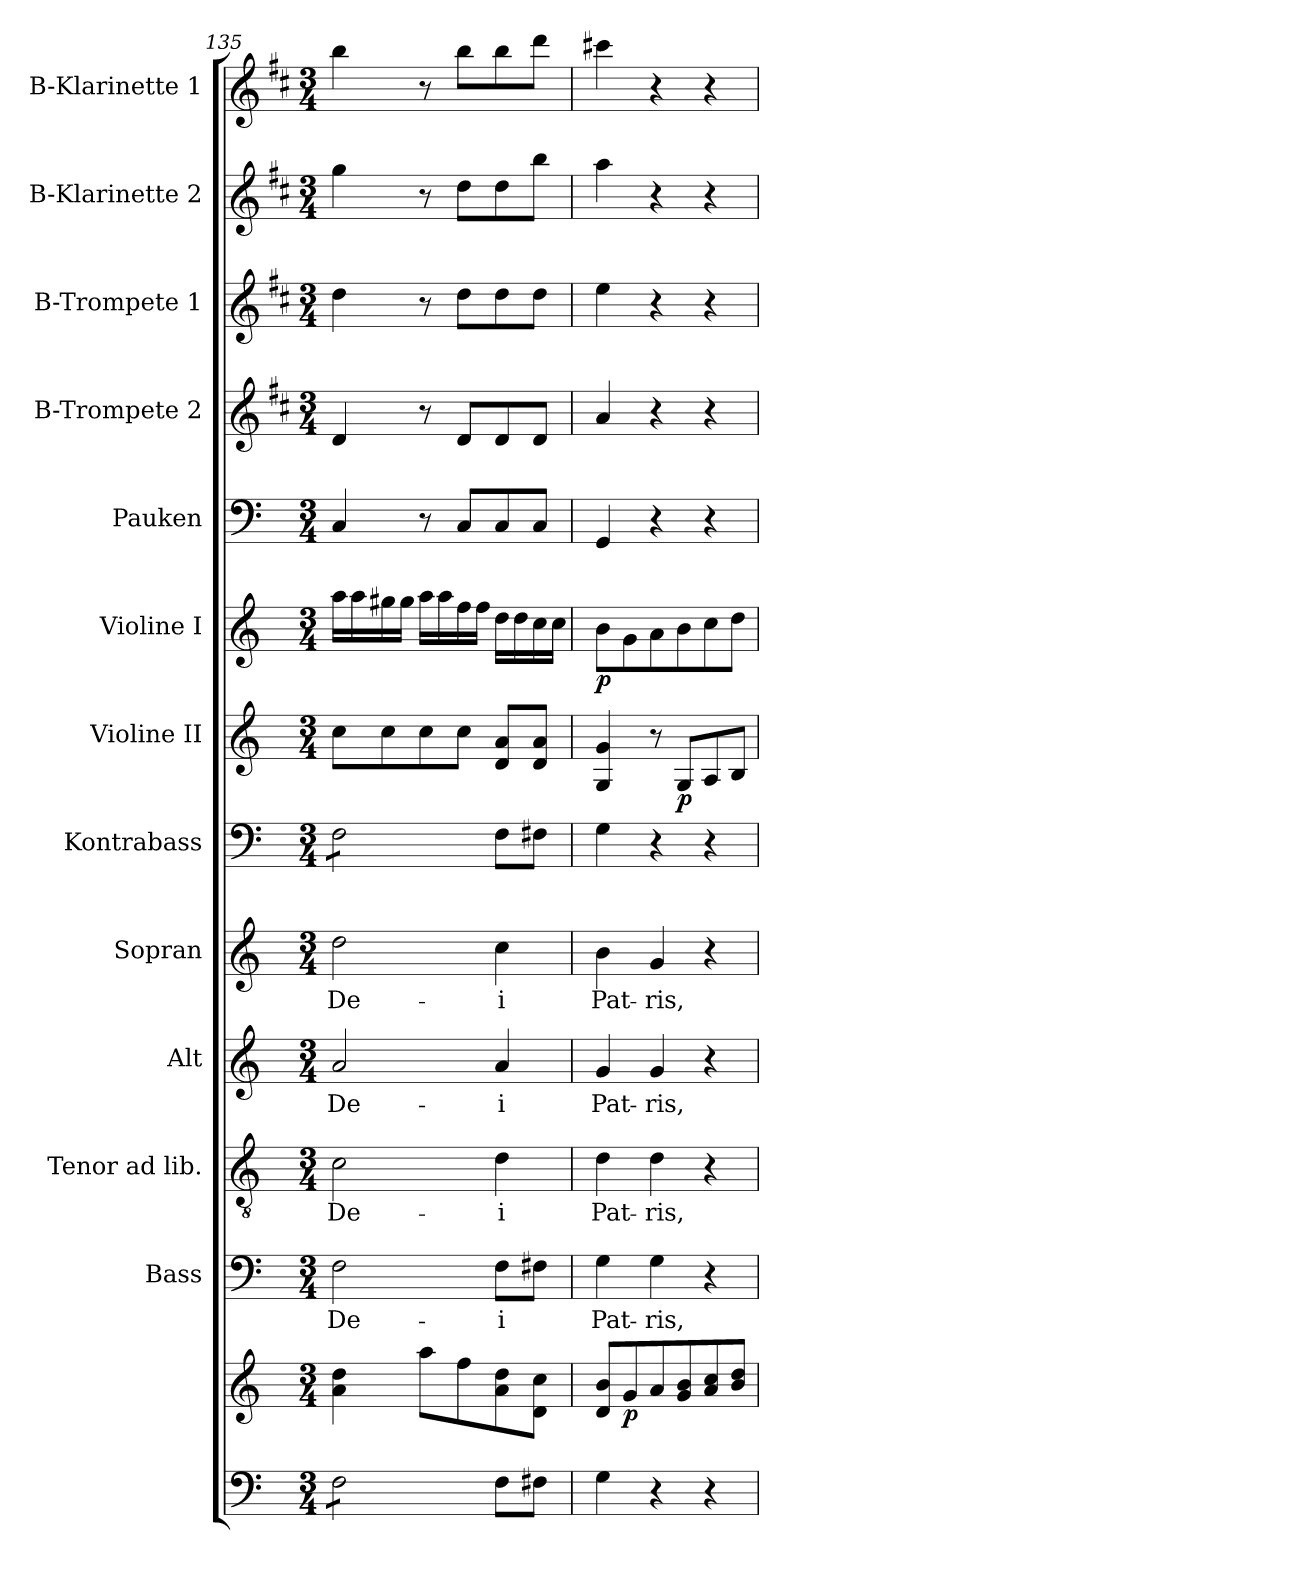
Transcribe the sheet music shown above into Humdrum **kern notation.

**kern	**kern	**dynam	**kern	**text	**kern	**text	**kern	**text	**kern	**text	**kern	**kern	**dynam	**kern	**dynam	**kern	**kern	**kern	**kern	**kern
*part13	*part13	*part13	*part12	*part12	*part11	*part11	*part10	*part10	*part9	*part9	*part8	*part7	*part7	*part6	*part6	*part5	*part4	*part3	*part2	*part1
*staff14	*staff13	*staff13/14	*staff12	*staff12	*staff11	*staff11	*staff10	*staff10	*staff9	*staff9	*staff8	*staff7	*staff7	*staff6	*staff6	*staff5	*staff4	*staff3	*staff2	*staff1
*	*	*	*I"Bass	*	*I"Tenor ad lib.	*	*I"Alt	*	*I"Sopran	*	*I"Kontrabass	*I"Violine II	*	*I"Violine I	*	*I"Pauken	*I"B-Trompete 2	*I"B-Trompete 1	*I"B-Klarinette 2	*I"B-Klarinette 1
*	*	*	*I'B.	*	*I'T.	*	*I'A.	*	*I'S.	*	*I'Kb.	*I'Vl. II	*	*I'Vl. I	*	*I'Pk.	*I'Trp. 2	*I'Trp. 1	*I'B Kl. 2	*I'B Kl. 1
*clefF4	*clefG2	*	*clefF4	*	*clefGv2	*	*clefG2	*	*clefG2	*	*clefF4	*clefG2	*	*clefG2	*	*clefF4	*clefG2	*clefG2	*clefG2	*clefG2
*	*	*	*	*	*	*	*	*	*	*	*ITrd7c12	*	*	*	*	*	*ITrd1c2	*ITrd1c2	*ITrd1c2	*ITrd1c2
*k[]	*k[]	*	*k[]	*	*k[]	*	*k[]	*	*k[]	*	*k[]	*k[]	*	*k[]	*	*k[]	*k[]	*k[]	*k[]	*k[]
*C:	*C:	*	*C:	*	*C:	*	*C:	*	*C:	*	*C:	*C:	*	*C:	*	*C:	*C:	*C:	*C:	*C:
*M3/4	*M3/4	*	*M3/4	*	*M3/4	*	*M3/4	*	*M3/4	*	*M3/4	*M3/4	*	*M3/4	*	*M3/4	*M3/4	*M3/4	*M3/4	*M3/4
=135	=135	=135	=135	=135	=135	=135	=135	=135	=135	=135	=135	=135	=135	=135	=135	=135	=135	=135	=135	=135
!	!	!	!	!LO:LY:b	!	!LO:LY:b	!	!LO:LY:b	!	!LO:LY:b	!	!	!	!	!	!	!	!	!	!
*tremolo	*	*	*	*	*	*	*	*	*	*	*	*	*	*	*	*	*	*	*	*
*	*	*	*	*	*	*	*	*	*	*	*tremolo	*	*	*	*	*	*	*	*	*
8F\L	4a\ 4dd\	.	2F\	De-	2c\	De-	2a/	De-	2dd\	De-	8FF\L	8cc\L	.	16aa\LL	.	4C/	4c/	4cc\	4ff\	4aa\
.	.	.	.	.	.	.	.	.	.	.	.	.	.	16aa\	.	.	.	.	.	.
8F\	.	.	.	.	.	.	.	.	.	.	8FF\	8cc\	.	16gg#X\	.	.	.	.	.	.
.	.	.	.	.	.	.	.	.	.	.	.	.	.	16gg#\JJ	.	.	.	.	.	.
8F\	8aa\L	.	.	.	.	.	.	.	.	.	8FF\	8cc\	.	16aa\LL	.	8r	8r	8r	8r	8r
.	.	.	.	.	.	.	.	.	.	.	.	.	.	16aa\	.	.	.	.	.	.
8F\J	8ff\	.	.	.	.	.	.	.	.	.	8FF\J	8cc\J	.	16ff\	.	8C/L	8c/L	8cc\L	8cc\L	8aa\L
*	*	*	*	*	*	*	*	*	*	*	*Xtremolo	*	*	*	*	*	*	*	*	*
*Xtremolo	*	*	*	*	*	*	*	*	*	*	*	*	*	*	*	*	*	*	*	*
.	.	.	.	.	.	.	.	.	.	.	.	.	.	16ff\JJ	.	.	.	.	.	.
!	!	!	!	!LO:LY:b	!	!LO:LY:b	!	!LO:LY:b	!	!LO:LY:b	!	!	!	!	!	!	!	!	!	!
8F\L	8a\ 8dd\	.	8F\L	-i	4d\	-i	4a/	-i	4cc\	-i	8FF\L	8d/ 8a/L	.	16dd\LL	.	8C/	8c/	8cc\	8cc\	8aa\
.	.	.	.	.	.	.	.	.	.	.	.	.	.	16dd\	.	.	.	.	.	.
8F#X\J	8d\ 8cc\J	.	8F#X\J	.	.	.	.	.	.	.	8FF#X\J	8d/ 8a/J	.	16cc\	.	8C/J	8c/J	8cc\J	8aa\J	8ccc\J
.	.	.	.	.	.	.	.	.	.	.	.	.	.	16cc\JJ	.	.	.	.	.	.
=136	=136	=136	=136	=136	=136	=136	=136	=136	=136	=136	=136	=136	=136	=136	=136	=136	=136	=136	=136	=136
!	!	!	!	!LO:LY:b	!	!LO:LY:b	!	!LO:LY:b	!	!LO:LY:b	!	!	!	!	!LO:DY:b	!	!	!	!	!
4G\	8d/ 8b/L	.	4G\	Pat-	4d\	Pat-	4g/	Pat-	4b\	Pat-	4GG\	4G/ 4g/	.	8b\L	p	4GG/	4g/	4dd\	4gg\	4bbn\
!	!	!LO:DY:b	!	!	!	!	!	!	!	!	!	!	!	!	!	!	!	!	!	!
.	8g/	p	.	.	.	.	.	.	.	.	.	.	.	8g\	.	.	.	.	.	.
!	!	!	!	!LO:LY:b	!	!LO:LY:b	!	!LO:LY:b	!	!LO:LY:b	!	!	!	!	!	!	!	!	!	!
4r	8a/	.	4G\	-ris,	4d\	-ris,	4g/	-ris,	4g/	-ris,	4r	8r	.	8a\	.	4r	4r	4r	4r	4r
!	!	!	!	!	!	!	!	!	!	!	!	!	!LO:DY:b	!	!	!	!	!	!	!
.	8g/ 8b/	.	.	.	.	.	.	.	.	.	.	8G/L	p	8b\	.	.	.	.	.	.
4r	8a/ 8cc/	.	4r	.	4r	.	4r	.	4r	.	4r	8A/	.	8cc\	.	4r	4r	4r	4r	4r
.	8b/ 8dd/J	.	.	.	.	.	.	.	.	.	.	8B/J	.	8dd\J	.	.	.	.	.	.
=	=	=	=	=	=	=	=	=	=	=	=	=	=	=	=	=	=	=	=	=
*-	*-	*-	*-	*-	*-	*-	*-	*-	*-	*-	*-	*-	*-	*-	*-	*-	*-	*-	*-	*-
